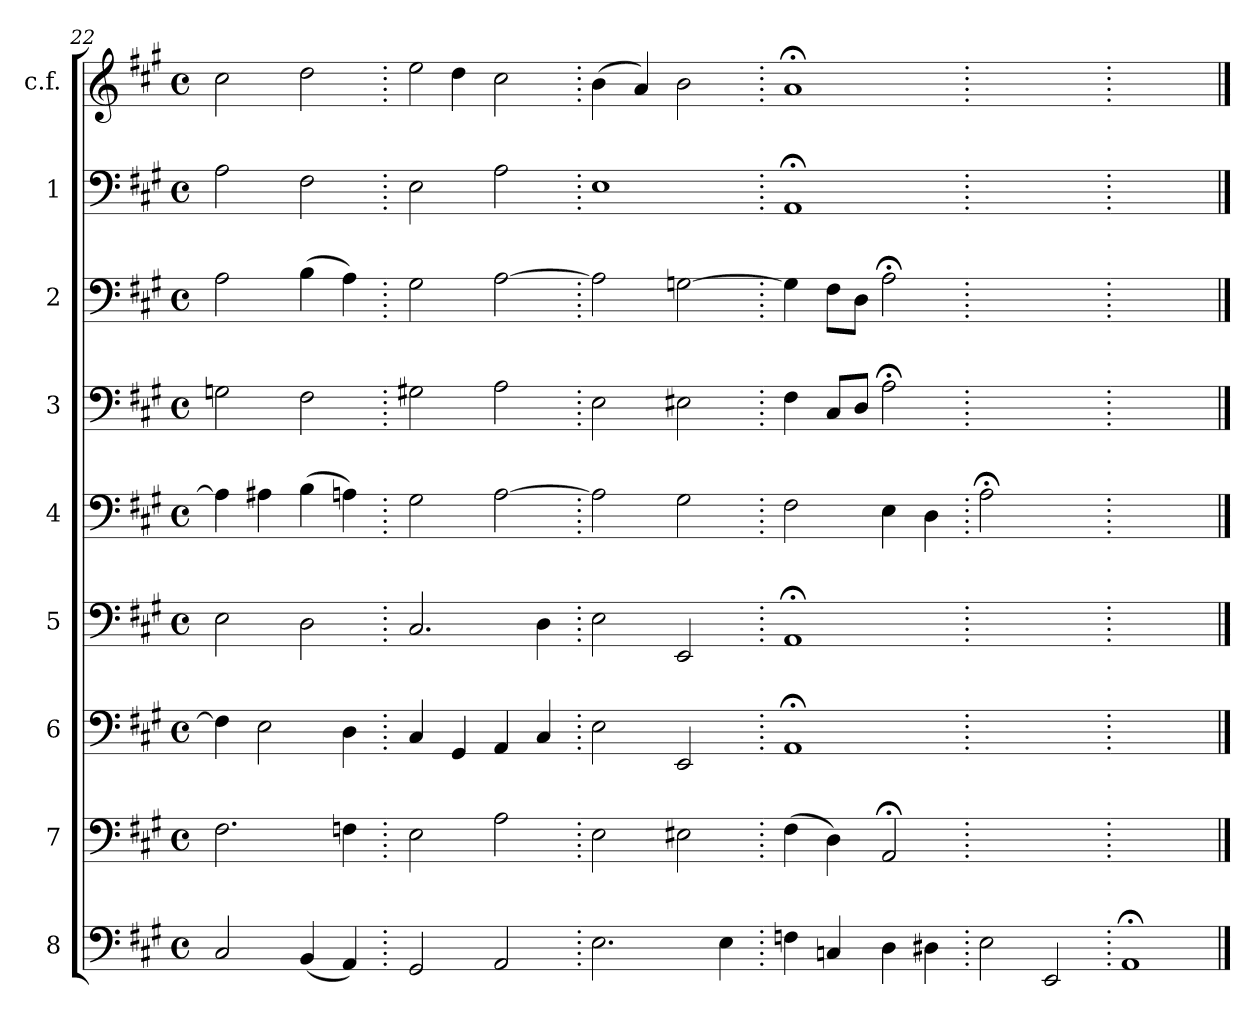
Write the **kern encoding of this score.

**kern	**kern	**kern	**kern	**kern	**kern	**kern	**kern	**kern
*part9	*part8	*part7	*part6	*part5	*part4	*part3	*part2	*part1
*staff9	*staff8	*staff7	*staff6	*staff5	*staff4	*staff3	*staff2	*staff1
*I"8	*I"7	*I"6	*I"5	*I"4	*I"3	*I"2	*I"1	*I"c.f.
*clefF4	*clefF4	*clefF4	*clefF4	*clefF4	*clefF4	*clefF4	*clefF4	*clefG2
*k[f#c#g#]	*k[f#c#g#]	*k[f#c#g#]	*k[f#c#g#]	*k[f#c#g#]	*k[f#c#g#]	*k[f#c#g#]	*k[f#c#g#]	*k[f#c#g#]
*M4/4	*M4/4	*M4/4	*M4/4	*M4/4	*M4/4	*M4/4	*M4/4	*M4/4
*met(c)	*met(c)	*met(c)	*met(c)	*met(c)	*met(c)	*met(c)	*met(c)	*met(c)
=22	=22	=22	=22	=22	=22	=22	=22	=22
2C#	2.F#	4F#]	2E	4A]	2Gn	2A	2A	2cc#
.	.	2E	.	4A#X	.	.	.	.
(4BB	.	.	2D	(4B	2F#	(4B	2F#	2dd
4AA)	4Fn	4D	.	4An)	.	4A)	.	.
=23.	=23.	=23.	=23.	=23.	=23.	=23.	=23.	=23.
!	!	!	!	!	!	!	!	!LO:N:vis=2
2GG#	2E	4C#	2.C#	2G#	2G#X	2G#	2E	4ee
.	.	4GG#	.	.	.	.	.	4dd!
2AA	2A	4AA	.	[2A	2A	[2A	2A	2cc#
.	.	4C#	4D	.	.	.	.	.
=24.	=24.	=24.	=24.	=24.	=24.	=24.	=24.	=24.
2.E	2E	2E	2E	2A]	2E	2A]	1E	(4b
.	.	.	.	.	.	.	.	4a)
.	2E#X	2EE	2EE	2G#	2E#X	[2Gn	.	2b
4E	.	.	.	.	.	.	.	.
=25.	=25.	=25.	=25.	=25.	=25.	=25.	=25.	=25.
4Fn	(4F#	1AA;<	1AA;<	2F#	4F#	4G]	1AA;<	1a;<
4Cn	4D)	.	.	.	8C#L	8F#L	.	.
.	.	.	.	.	8DJ	8DJ	.	.
4D	2AA;<	.	.	4E	2A;<	2A;<	.	.
4D#X	.	.	.	4D	.	.	.	.
=26.	=26.	=26.	=26.	=26.	=26.	=26.	=26.	=26.
2E	1ryy	1ryy	1ryy	2A;<	1ryy	1ryy	1ryy	1ryy
2EE	.	.	.	2ryy	.	.	.	.
=26.	=26.	=26.	=26.	=26.	=26.	=26.	=26.	=26.
1AA;<	1ryy	1ryy	1ryy	1ryy	1ryy	1ryy	1ryy	1ryy
==	==	==	==	==	==	==	==	==
*-	*-	*-	*-	*-	*-	*-	*-	*-
